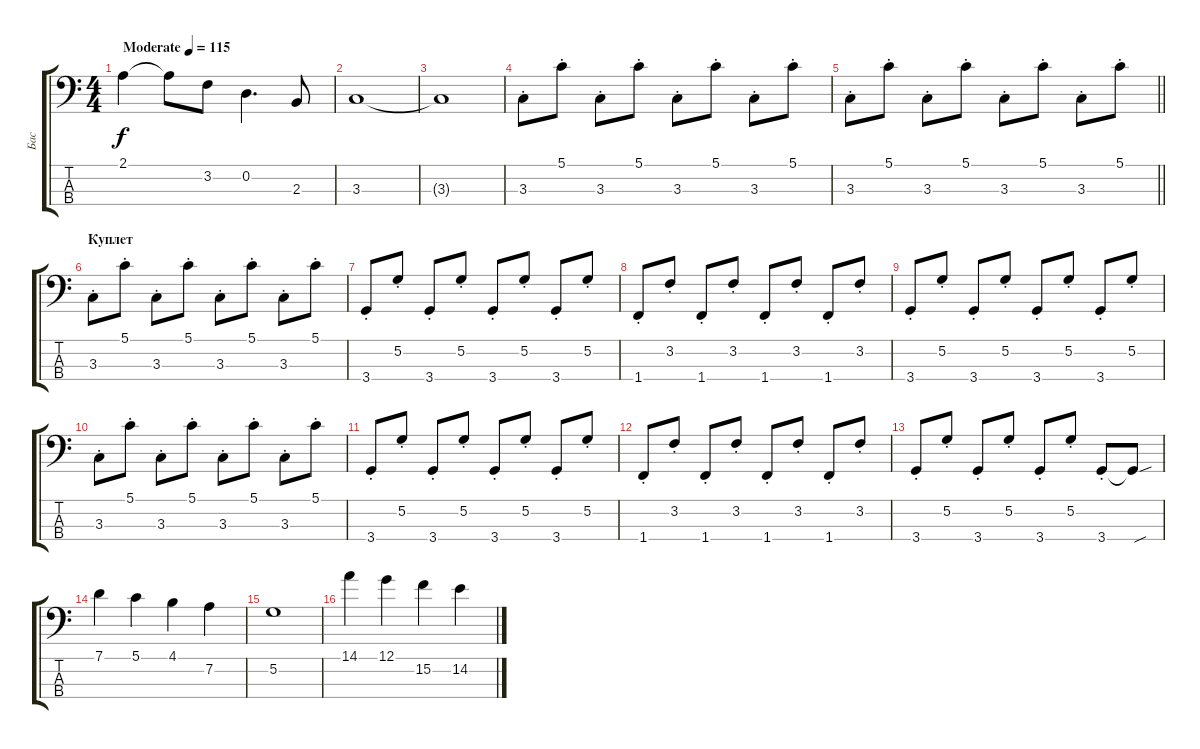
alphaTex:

\track ("Бас" "Бас") {instrument electricbassfinger}
\staff {score tabs}
\tuning (G2 D2 A1 E1) {hide}
\ts (4 4)
\tempo (115 "Moderate")
\clef f4
\ks c
2.1.4{dy f instrument electricbassfinger} 2.1{t}.8 3.2.8 0.2.4{d} 2.3.8 |
3.3.1 |
3.3{t}.1 |
3.3{st}.8 5.1{st}.8 3.3{st}.8 5.1{st}.8 3.3{st}.8 5.1{st}.8 3.3{st}.8 5.1{st}.8 |
\barLineRight lightlight
3.3{st}.8 5.1{st}.8 3.3{st}.8 5.1{st}.8 3.3{st}.8 5.1{st}.8 3.3{st}.8 5.1{st}.8 |
\section ("" "Куплет")
3.3{st}.8 5.1{st}.8 3.3{st}.8 5.1{st}.8 3.3{st}.8 5.1{st}.8 3.3{st}.8 5.1{st}.8 |
3.4{st}.8 5.2{st}.8 3.4{st}.8 5.2{st}.8 3.4{st}.8 5.2{st}.8 3.4{st}.8 5.2{st}.8 |
1.4{st}.8 3.2{st}.8 1.4{st}.8 3.2{st}.8 1.4{st}.8 3.2{st}.8 1.4{st}.8 3.2{st}.8 |
3.4{st}.8 5.2{st}.8 3.4{st}.8 5.2{st}.8 3.4{st}.8 5.2{st}.8 3.4{st}.8 5.2{st}.8 |
3.3{st}.8 5.1{st}.8 3.3{st}.8 5.1{st}.8 3.3{st}.8 5.1{st}.8 3.3{st}.8 5.1{st}.8 |
3.4{st}.8 5.2{st}.8 3.4{st}.8 5.2{st}.8 3.4{st}.8 5.2{st}.8 3.4{st}.8 5.2{st}.8 |
1.4{st}.8 3.2{st}.8 1.4{st}.8 3.2{st}.8 1.4{st}.8 3.2{st}.8 1.4{st}.8 3.2{st}.8 |
3.4{st}.8 5.2{st}.8 3.4{st}.8 5.2{st}.8 3.4{st}.8 5.2{st}.8 3.4{st}.8 3.4{sou t}.8 |
7.1.4 5.1.4 4.1.4 7.2.4 |
5.2.1 |
14.1.4 12.1.4 15.2.4 14.2.4
